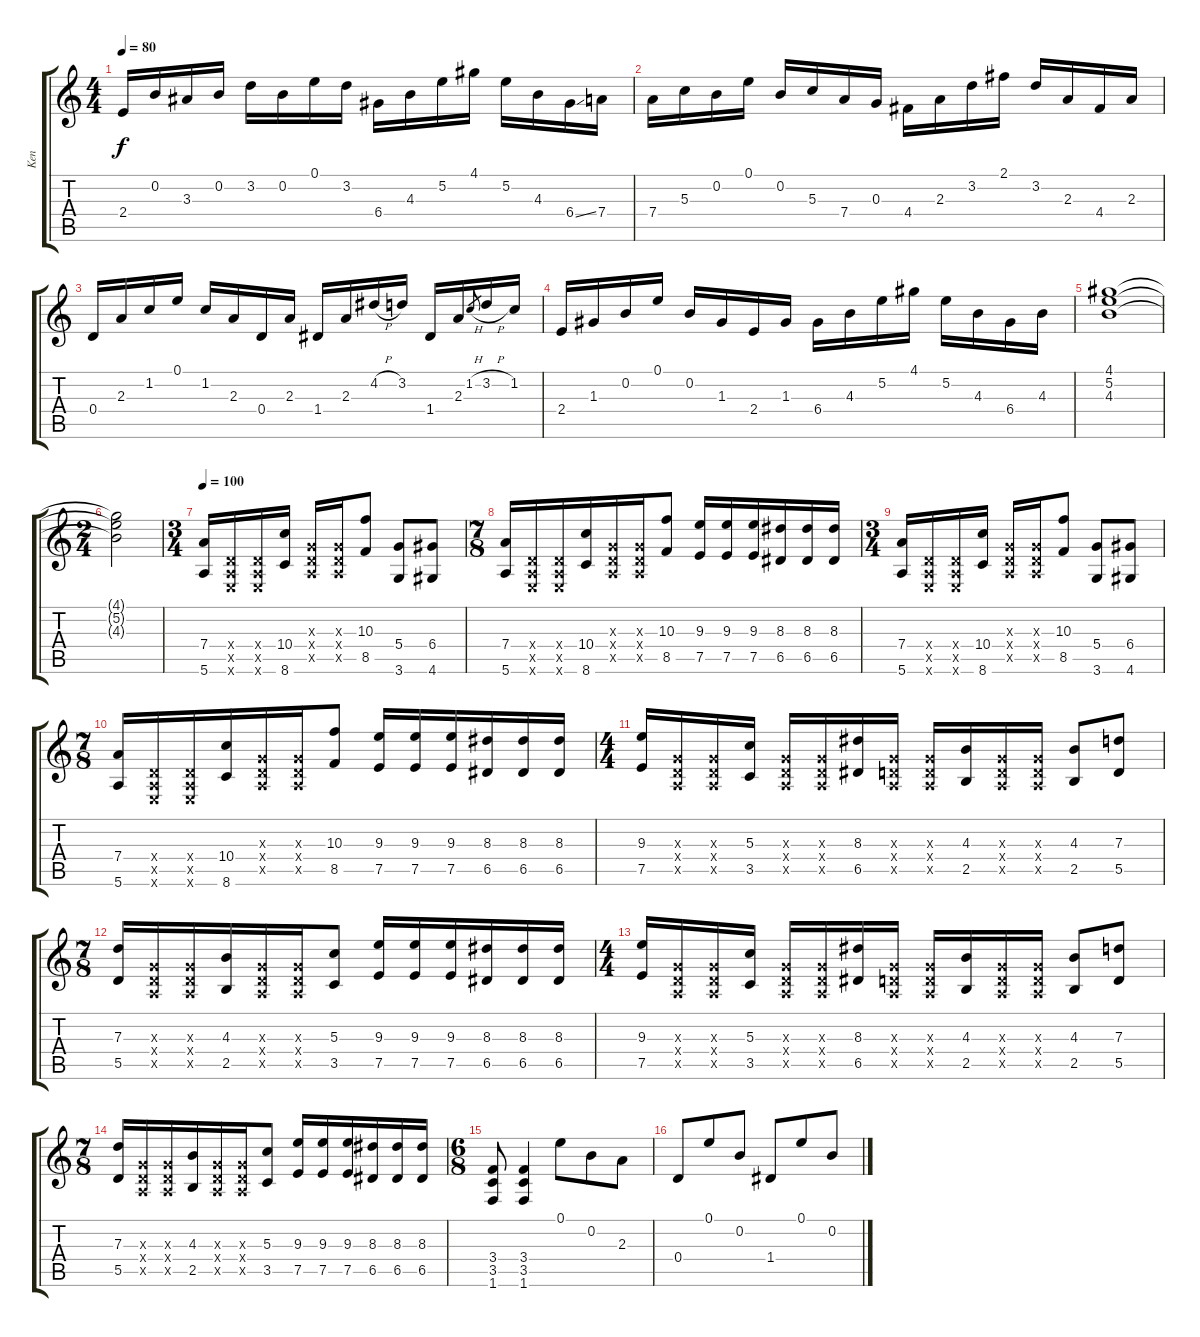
\track ("Ken" "Ken") {instrument acousticguitarsteel}
\staff {score tabs}
\tuning (E4 B3 G3 D3 A2 E2) {hide}
\ts (4 4)
\tempo 80
\clef g2
\ks c
2.4.16{dy f} 0.2.16 3.3.16 0.2.16 3.2.16 0.2.16 0.1.16 3.2.16 6.4.16 4.3.16 5.2.16 4.1.16 5.2.16 4.3.16 6.4{ss}.16 7.4.16 |
7.4.16 5.3.16 0.2.16 0.1.16 0.2.16 5.3.16 7.4.16 0.3.16 4.4.16 2.3.16 3.2.16 2.1.16 3.2.16 2.3.16 4.4.16 2.3.16 |
0.4.16 2.3.16 1.2.16 0.1.16 1.2.16 2.3.16 0.4.16 2.3.16 1.4.16 2.3.16 4.2{h}.16 3.2.16 1.4.16 2.3.16 1.2{h}.8{gr} 3.2{h}.16 1.2.16 |
2.4.16 1.3.16 0.2.16 0.1.16 0.2.16 1.3.16 2.4.16 1.3.16 6.4.16 4.3.16 5.2.16 4.1.16 5.2.16 4.3.16 6.4.16 4.3.16 |
(4.1 5.2 4.3).1 |
\ts (2 4)
(4.1{t} 5.2{t} 4.3{t}).2 |
\ts (3 4)
\tempo 100
(7.4 5.6).16{instrument distortionguitar} (0.4{x} 0.5{x} 0.6{x}).16 (0.4{x} 0.5{x} 0.6{x}).16 (10.4 8.6).16 (0.3{x} 0.4{x} 0.5{x}).16 (0.3{x} 0.4{x} 0.5{x}).16 (10.3 8.5).8 (5.4 3.6).8 (6.4 4.6).8 |
\ts (7 8)
(7.4 5.6).16 (0.4{x} 0.5{x} 0.6{x}).16 (0.4{x} 0.5{x} 0.6{x}).16 (10.4 8.6).16 (0.3{x} 0.4{x} 0.5{x}).16 (0.3{x} 0.4{x} 0.5{x}).16 (10.3 8.5).8 (9.3 7.5).16 (9.3 7.5).16 (9.3 7.5).16 (8.3 6.5).16 (8.3 6.5).16 (8.3 6.5).16 |
\ts (3 4)
(7.4 5.6).16 (0.4{x} 0.5{x} 0.6{x}).16 (0.4{x} 0.5{x} 0.6{x}).16 (10.4 8.6).16 (0.3{x} 0.4{x} 0.5{x}).16 (0.3{x} 0.4{x} 0.5{x}).16 (10.3 8.5).8 (5.4 3.6).8 (6.4 4.6).8 |
\ts (7 8)
(7.4 5.6).16 (0.4{x} 0.5{x} 0.6{x}).16 (0.4{x} 0.5{x} 0.6{x}).16 (10.4 8.6).16 (0.3{x} 0.4{x} 0.5{x}).16 (0.3{x} 0.4{x} 0.5{x}).16 (10.3 8.5).8 (9.3 7.5).16 (9.3 7.5).16 (9.3 7.5).16 (8.3 6.5).16 (8.3 6.5).16 (8.3 6.5).16 |
\ts (4 4)
(9.3 7.5).16 (0.3{x} 0.4{x} 0.5{x}).16 (0.3{x} 0.4{x} 0.5{x}).16 (5.3 3.5).16 (0.3{x} 0.4{x} 0.5{x}).16 (0.3{x} 0.4{x} 0.5{x}).16 (8.3 6.5).16 (0.3{x} 0.4{x} 0.5{x}).16 (0.3{x} 0.4{x} 0.5{x}).16 (4.3 2.5).16 (0.3{x} 0.4{x} 0.5{x}).16 (0.3{x} 0.4{x} 0.5{x}).16 (4.3 2.5).8 (7.3 5.5).8 |
\ts (7 8)
(7.3 5.5).16 (0.3{x} 0.4{x} 0.5{x}).16 (0.3{x} 0.4{x} 0.5{x}).16 (4.3 2.5).16 (0.3{x} 0.4{x} 0.5{x}).16 (0.3{x} 0.4{x} 0.5{x}).16 (5.3 3.5).8 (9.3 7.5).16 (9.3 7.5).16 (9.3 7.5).16 (8.3 6.5).16 (8.3 6.5).16 (8.3 6.5).16 |
\ts (4 4)
(9.3 7.5).16 (0.3{x} 0.4{x} 0.5{x}).16 (0.3{x} 0.4{x} 0.5{x}).16 (5.3 3.5).16 (0.3{x} 0.4{x} 0.5{x}).16 (0.3{x} 0.4{x} 0.5{x}).16 (8.3 6.5).16 (0.3{x} 0.4{x} 0.5{x}).16 (0.3{x} 0.4{x} 0.5{x}).16 (4.3 2.5).16 (0.3{x} 0.4{x} 0.5{x}).16 (0.3{x} 0.4{x} 0.5{x}).16 (4.3 2.5).8 (7.3 5.5).8 |
\ts (7 8)
(7.3 5.5).16 (0.3{x} 0.4{x} 0.5{x}).16 (0.3{x} 0.4{x} 0.5{x}).16 (4.3 2.5).16 (0.3{x} 0.4{x} 0.5{x}).16 (0.3{x} 0.4{x} 0.5{x}).16 (5.3 3.5).8 (9.3 7.5).16 (9.3 7.5).16 (9.3 7.5).16 (8.3 6.5).16 (8.3 6.5).16 (8.3 6.5).16 |
\ts (6 8)
(3.4 3.5 1.6).8 (3.4 3.5 1.6).4 0.1.8 0.2.8 2.3.8 |
0.4.8 0.1.8 0.2.8 1.4.8 0.1.8 0.2.8
